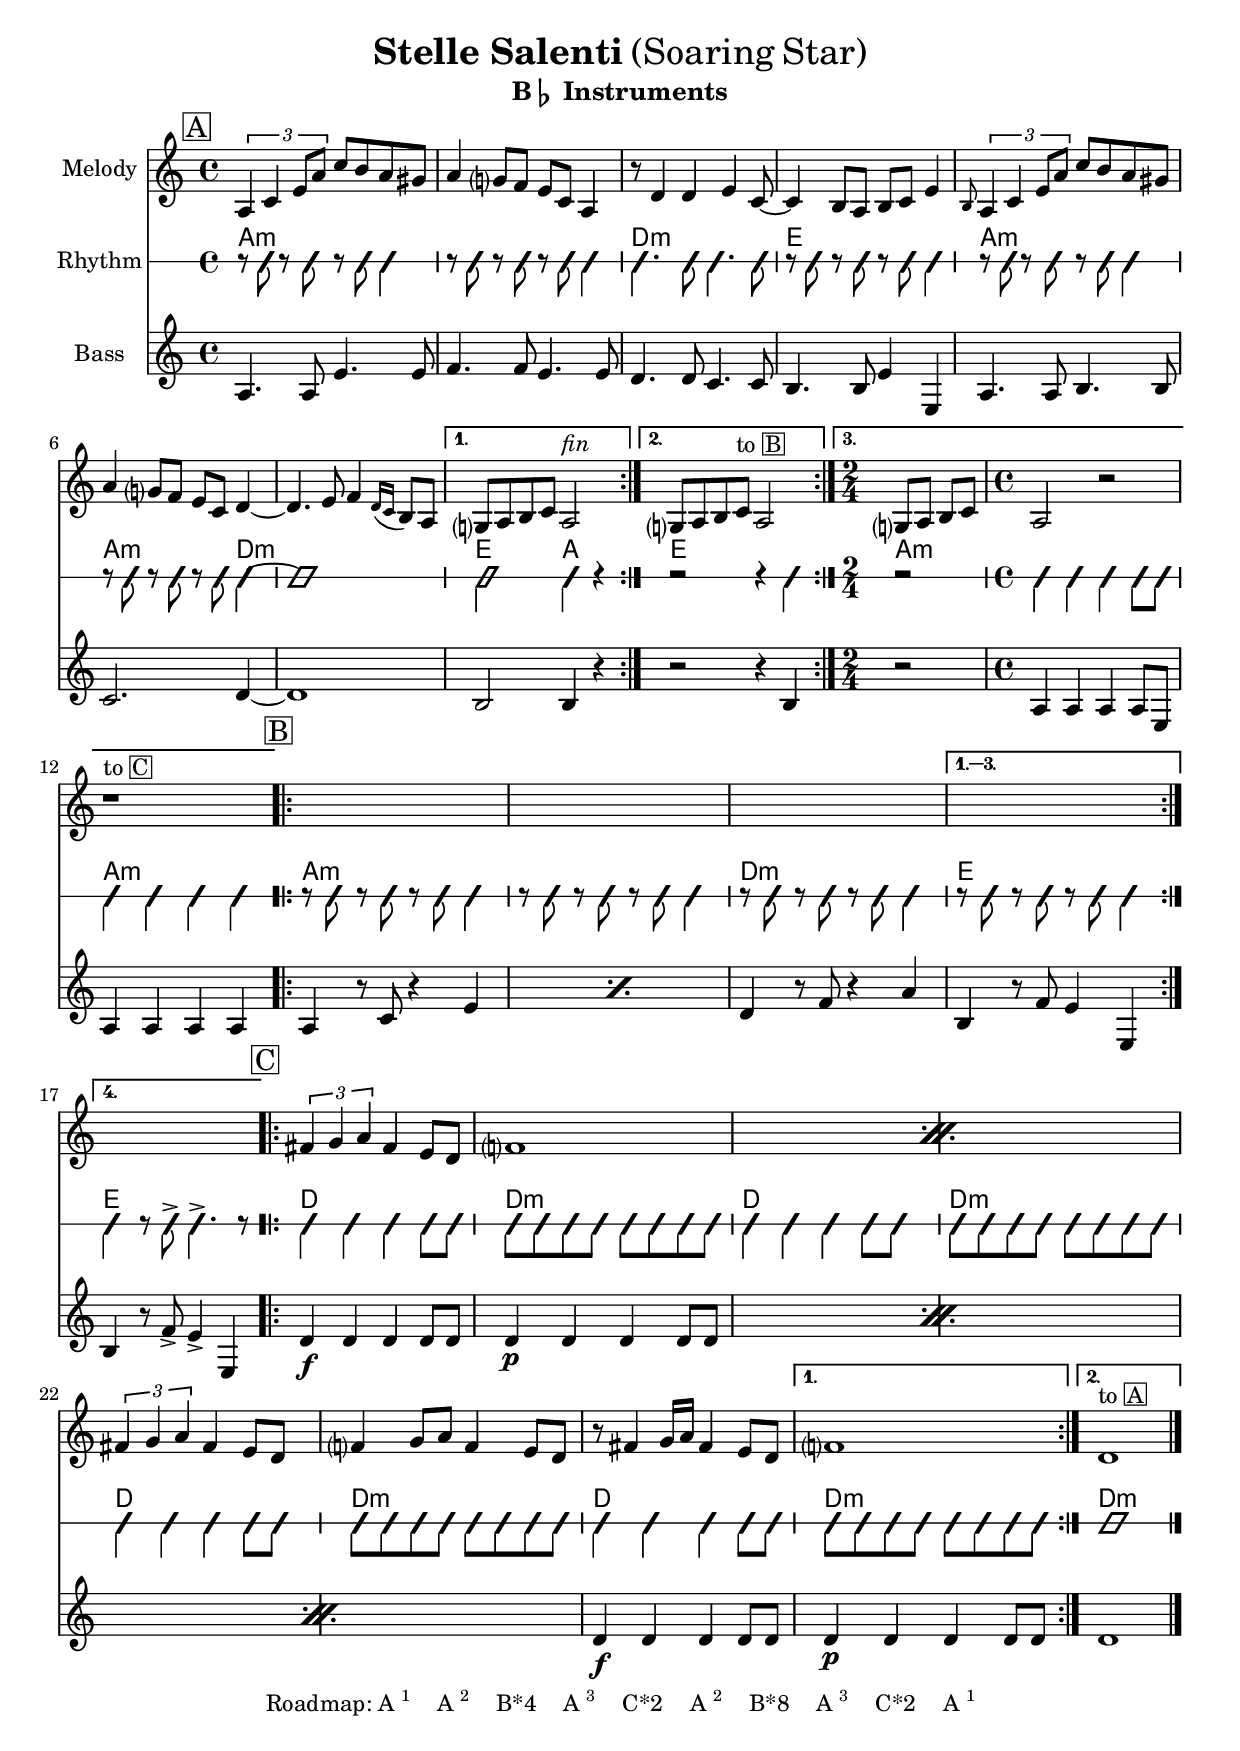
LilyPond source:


\version "2.8.6"

\header{
%   composer          = "Amiel Martin"
  title             = \markup { "Stelle Salenti" \medium{ (Soaring Star) } }
%   subtitle          = "(Soaring Star)"
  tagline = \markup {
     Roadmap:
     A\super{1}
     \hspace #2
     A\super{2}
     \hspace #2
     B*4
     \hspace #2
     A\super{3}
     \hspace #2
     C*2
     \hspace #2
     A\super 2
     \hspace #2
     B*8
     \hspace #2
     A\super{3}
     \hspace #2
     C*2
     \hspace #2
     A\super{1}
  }

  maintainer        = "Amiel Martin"
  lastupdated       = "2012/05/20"

}


\layout {
%     indent = #0
  \context { \ChordNames
     \override ChordName #'font-size = #1
%      \override ChordName #'font-series = #'bold
  }
}



melody = \relative c'' {
  \set Staff.instrumentName = #"Melody"

  \key g \minor


  \mark \markup { \box "A" }

  \repeat volta 3 {
    \times 2/3 { g4 bes d8 g } bes a g fis |
    g4 f?8 ees d bes g4 |
    r8 c4 c d bes8 ~ |
    bes4 a8 g a bes d4 |

    \grace { a8 }
    \times 2/3 { g4 bes d8 g } bes a g fis |
    g4 f?8 ees d bes c4~ |
    c4. d8 ees4
    \acciaccatura { c16[ bes] }
    a8 g |
  }

  \alternative {
    {
      f?8 g a bes g2^\markup { \italic fin } |
    }
    {

      f?8 g a

      bes^\markup { to \box B } g2 |
%       \once \override Score.RehearsalMark #'self-alignment-X = #RIGHT

    }
    {
      \set Score.measureLength = #(ly:make-moment 2 4) f?8 g a bes |

      \set Score.measureLength = #(ly:make-moment 4 4)
      g2 r2 |

      r1^\markup { to \box C } |
    }
  }

  \mark \markup { \box "B" }

  \improvisationOn
  \repeat volta 4 {
    s1 | s1 | s1 |
  }
  \alternative {
    { s1 |}
    { s1 |}
  }

  \improvisationOff


  \mark \markup { \box "C" }

  \repeat volta 2 {
    \repeat percent 2 {
      \times 2/3 { e'4 f g } e d8 c |
      ees?1 |
    }

    \times 2/3 { e4 f g } e d8 c |
    ees?4 f8 g ees4 d8 c |

    r8 e4 f16 g e4 d8 c |
  }

  \alternative {
    { ees?1 | }
    { c1^\markup { to \box A } | }
  }

  \bar "|."
}

chordnames = \chordmode {
  \set Score.markFormatter = #format-mark-circle-letters
  \set chordChanges = ##t

  \mark \markup { \box "A" }

  \repeat volta 3 {
    g1:m |
    g1:m |
    c1:m |
    d1 |

    g1:m |
    g2.:m c4:m |
    c1:m |
  }

  \alternative {
    { d2 g2 | }
    {
      \set chordChanges = ##f
      d1 |
      \set chordChanges = ##t
    }

    {
      \time 2/4
      g2:m |
      \time 4/4

      g1:m |
      g1:m |
    }
  }

  \mark \markup { \box "B" }

  \repeat volta 4 {
    \set chordChanges = ##f
    g1:m |
    \set chordChanges = ##t

    g1:m |
    c1:m |
  }

  \alternative {
    { d1 |}
    { d1 |}
  }

  \mark \markup { \box "C" }

  \repeat volta 2 {
    c1 |
    c1:m |
    c1 |
    c1:m |
    c1 |
    c1:m |
    c1 |
  }

  \alternative {
    { c1:m |}
    {
      \set chordChanges = ##f
      c1:m |
      \set chordChanges = ##t
    }
  }


}



rhythm = \relative c' {
  \set Staff.instrumentName = #"Rhythm"
  \clef percussion
  \override Stem #'direction = #down

  \improvisationOn

  % A

  \repeat volta 3 {

    r8 g8 r8 g8 r8 g8 g4 |
    r8 g8 r8 g8 r8 g8 g4 |
    c4. c8 c4. c8 |
    r8 g8 r8 g8 r8 g8 g4 |

    r8 g8 r8 g8 r8 g8 g4 |
    r8 g8 r8 g8 r8 g8 c4 ~ |
    c1 |
  }

  \alternative {
    { d2 d4 r4 | }
    { r2 r4 d4 | }
    {
      \set Score.measureLength = #(ly:make-moment 2 4) r2 |
      \set Score.measureLength = #(ly:make-moment 4 4)

      g4 g g g8 d |
      g4 g g g4 |
    }
  }

  % B

  \repeat volta 4 {
    r8 g8 r8 g8 r8 g8 g4 |
    r8 g8 r8 g8 r8 g8 g4 |
    r8 g8 r8 g8 r8 g8 g4 |
  }

  \alternative {
    { r8 g8 r8 g8 r8 g8 g4 | }
    { g4 r8 ees'8-> d4.-> r8 | }
  }


  \mark "C"

  \repeat volta 2 {

    c4 c c c8 c |
    c8 c c c c c c c |

    c4 c c c8 c |
    c8 c c c c c c c |

    c4 c c c8 c |
    c8 c c c c c c c |

    c4 c c c8 c |
  }

  \alternative {
    { c8 c c c c c c c | }
    { c1| }
  }


}


bass = \relative c {
  \set Score.markFormatter = #format-mark-circle-letters
  \set Staff.instrumentName = #"Bass"
  \key g \minor

  \mark \markup { \box "A" }

  \repeat volta 3 {
    g4. g8 d'4. d8 |
    ees4. ees8 d4. d8 |
    c4. c8 bes4. bes8 |
    a4. a8 d4 d, |

    g4. g8 a4. a8 |
    bes2. c4~ |
    c1 |
  }

  \alternative {
    { a2 a4 r4 | }
    { r2 r4 a4 | }
    {
      \set Score.measureLength = #(ly:make-moment 2 4) r2 |
      \set Score.measureLength = #(ly:make-moment 4 4)

      g4 g g g8 d |
      g4 g g g4 |
    }
  }

  \mark \markup { \box "B" }

  \repeat volta 4 {
    \repeat percent 2 {
      g4 r8 bes8 r4 d4 |
    }
%     g,4 r8 bes8 r4 d4 |
    c4 r8 ees8 r4 g4 |
  }

  \alternative {
    { a,4 r8 ees'8 d4 d,4 | }
    { a'4 r8 ees'8-> d4-> d,4 | }
  }


  \mark \markup { \box "C" }

  \repeat volta 2 {
    \repeat percent 3 {
      c'4\f c c c8 c |
      c4\p c c c8 c |
    }

    c4\f c c c8 c |
  }

  \alternative {
    { c4\p c c c8 c |}
    { c1 |}
  }



}



\header {
  instrument = \markup { "B" \flat " Instruments" }
}


\score {
  <<
    \time 4/4


    \new Staff {
      \transpose bes c
      \melody
    }

    \new ChordNames {
      \transpose bes c
      \chordnames
    }


    \new RhythmicStaff {
      \rhythm
    }

    \new Staff {
      \clef treble
      \transpose bes c''
      \bass
    }

  >>
}

